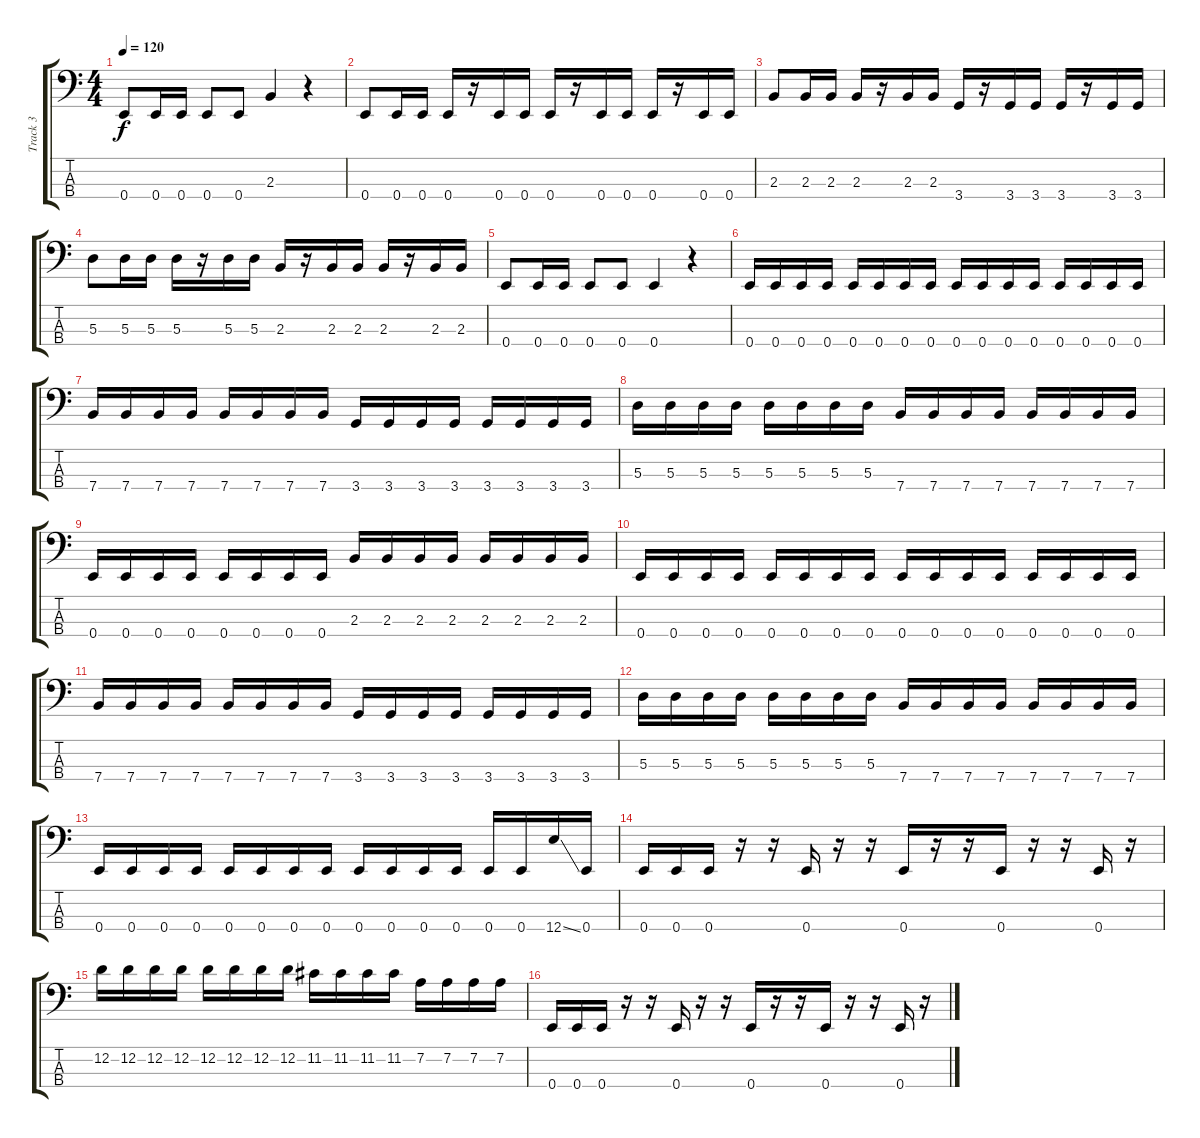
\track ("Track 3" "Track 3") {instrument electricbasspick}
\staff {score tabs}
\tuning (G2 D2 A1 E1) {hide}
\ts (4 4)
\tempo 120
\clef f4
\ks c
0.4.8{dy f} 0.4.16 0.4.16 0.4.8 0.4.8 2.3.4 r.4 |
0.4.8 0.4.16 0.4.16 0.4.16 r.16 0.4.16 0.4.16 0.4.16 r.16 0.4.16 0.4.16 0.4.16 r.16 0.4.16 0.4.16 |
2.3.8 2.3.16 2.3.16 2.3.16 r.16 2.3.16 2.3.16 3.4.16 r.16 3.4.16 3.4.16 3.4.16 r.16 3.4.16 3.4.16 |
5.3.8 5.3.16 5.3.16 5.3.16 r.16 5.3.16 5.3.16 2.3.16 r.16 2.3.16 2.3.16 2.3.16 r.16 2.3.16 2.3.16 |
0.4.8 0.4.16 0.4.16 0.4.8 0.4.8 0.4.4 r.4 |
0.4.16 0.4.16 0.4.16 0.4.16 0.4.16 0.4.16 0.4.16 0.4.16 0.4.16 0.4.16 0.4.16 0.4.16 0.4.16 0.4.16 0.4.16 0.4.16 |
7.4.16 7.4.16 7.4.16 7.4.16 7.4.16 7.4.16 7.4.16 7.4.16 3.4.16 3.4.16 3.4.16 3.4.16 3.4.16 3.4.16 3.4.16 3.4.16 |
5.3.16 5.3.16 5.3.16 5.3.16 5.3.16 5.3.16 5.3.16 5.3.16 7.4.16 7.4.16 7.4.16 7.4.16 7.4.16 7.4.16 7.4.16 7.4.16 |
0.4.16 0.4.16 0.4.16 0.4.16 0.4.16 0.4.16 0.4.16 0.4.16 2.3.16 2.3.16 2.3.16 2.3.16 2.3.16 2.3.16 2.3.16 2.3.16 |
0.4.16 0.4.16 0.4.16 0.4.16 0.4.16 0.4.16 0.4.16 0.4.16 0.4.16 0.4.16 0.4.16 0.4.16 0.4.16 0.4.16 0.4.16 0.4.16 |
7.4.16 7.4.16 7.4.16 7.4.16 7.4.16 7.4.16 7.4.16 7.4.16 3.4.16 3.4.16 3.4.16 3.4.16 3.4.16 3.4.16 3.4.16 3.4.16 |
5.3.16 5.3.16 5.3.16 5.3.16 5.3.16 5.3.16 5.3.16 5.3.16 7.4.16 7.4.16 7.4.16 7.4.16 7.4.16 7.4.16 7.4.16 7.4.16 |
0.4.16 0.4.16 0.4.16 0.4.16 0.4.16 0.4.16 0.4.16 0.4.16 0.4.16 0.4.16 0.4.16 0.4.16 0.4.16 0.4.16 12.4{ss}.16 0.4.16 |
0.4.16 0.4.16 0.4.16 r.16 r.16 0.4.16 r.16 r.16 0.4.16 r.16 r.16 0.4.16 r.16 r.16 0.4.16 r.16 |
12.2.16 12.2.16 12.2.16 12.2.16 12.2.16 12.2.16 12.2.16 12.2.16 11.2.16 11.2.16 11.2.16 11.2.16 7.2.16 7.2.16 7.2.16 7.2.16 |
0.4.16 0.4.16 0.4.16 r.16 r.16 0.4.16 r.16 r.16 0.4.16 r.16 r.16 0.4.16 r.16 r.16 0.4.16 r.16
